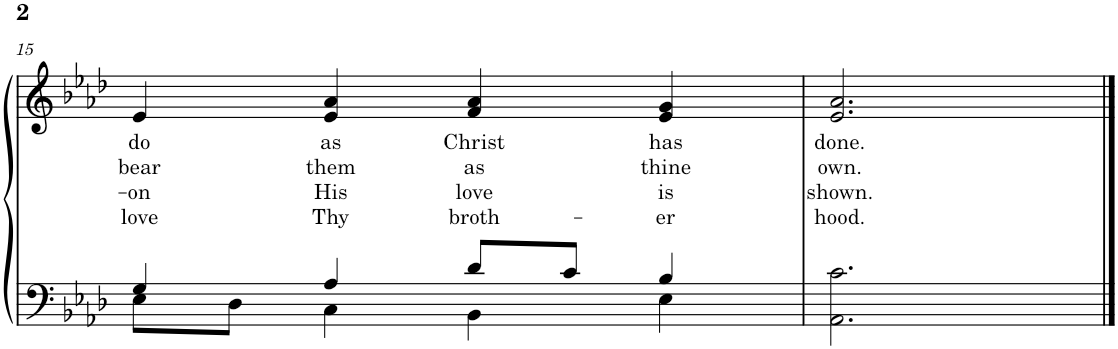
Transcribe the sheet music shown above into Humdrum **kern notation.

**kern	**kern	**text	**text	**text	**text
*part1	*part1	*part1	*part1	*part1	*part1
*staff2	*staff1	*staff1	*staff1	*staff1	*staff1
*I"Piano	*	*	*	*	*
*I'Pno.	*	*	*	*	*
!!LO:PB:g=z
*clefF4	*clefG2	*	*	*	*
*k[b-e-a-d-]	*k[b-e-a-d-]	*	*	*	*
*M4/4	*M4/4	*	*	*	*
=15	=15	=15	=15	=15	=15
*^	*	*	*	*	*
!	!	!	!LO:LY:b	!LO:LY:b	!LO:LY:b	!LO:LY:b
4G/	8E-\L	4e-/	do	bear	-on	love
.	8D-\J	.	.	.	.	.
!	!	!	!LO:LY:b	!LO:LY:b	!LO:LY:b	!LO:LY:b
4A-/	4C\	4e-/ 4a-/	as	them	His	Thy
!	!	!	!LO:LY:b	!LO:LY:b	!LO:LY:b	!LO:LY:b
8d-/L	4BB-\	4f/ 4a-/	Christ	as	love	broth-
8c/J	.	.	.	.	.	.
!	!	!	!LO:LY:b	!LO:LY:b	!LO:LY:b	!LO:LY:b
4B-/	4E-\	4e-/ 4g/	has	thine	is	-er
=16	=16	=16	=16	=16	=16	=16
!	!	!	!LO:LY:b	!LO:LY:b	!LO:LY:b	!LO:LY:b
*v	*v	*	*	*	*	*
2.AA-\ 2.c\	2.e-/ 2.a-/	done.	own.	shown.	hood.
==	==	==	==	==	==
*-	*-	*-	*-	*-	*-
